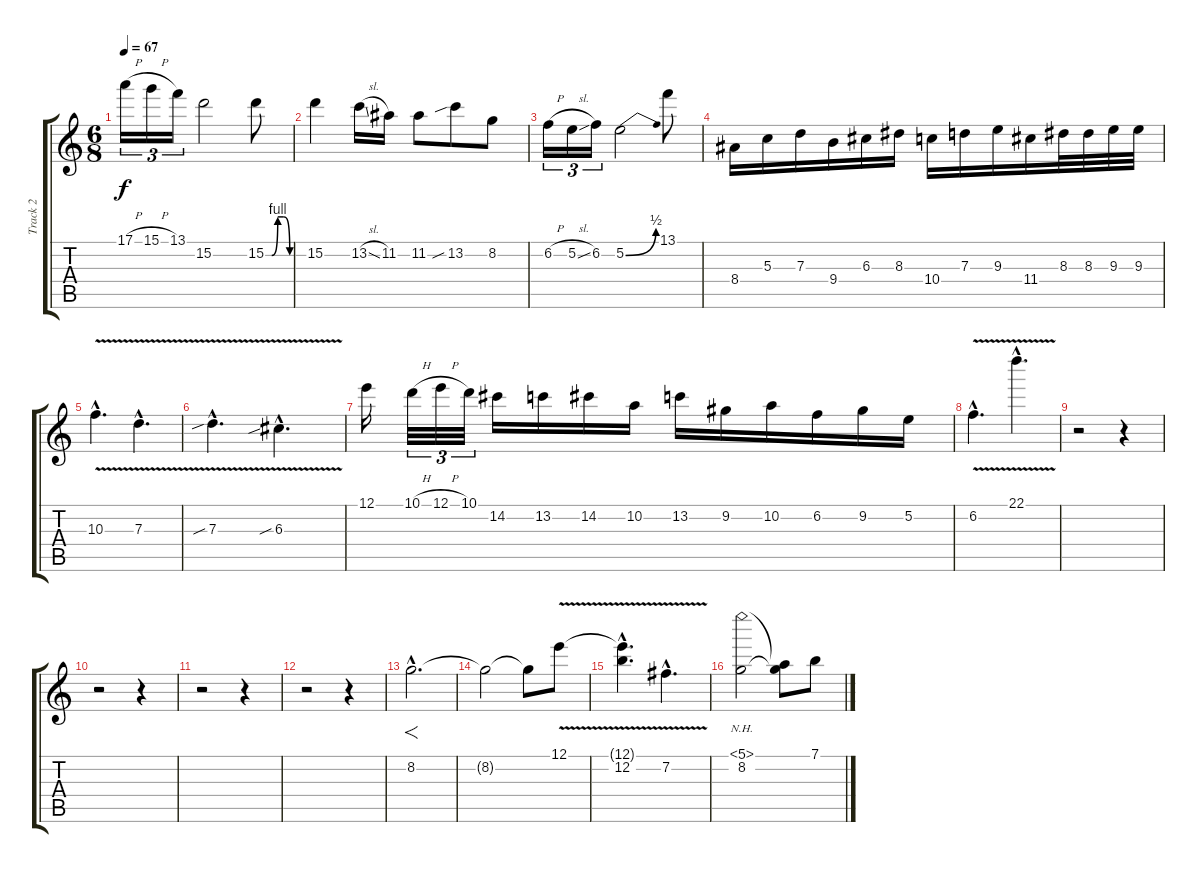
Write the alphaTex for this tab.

\track ("Track 2" "Track 2") {instrument overdrivenguitar}
\staff {score tabs}
\tuning (E4 B3 G3 D3 A2 E2) {hide}
\ts (6 8)
\tempo 67
\clef g2
\ks c
17.1{h}.16{tu (3 2) dy f} 15.1{h}.16{tu (3 2)} 13.1.16{tu (3 2)} 15.2.2 15.2{be (custom 0 0 15 0 30 4 45 4 60 0)}.8 |
15.2.4 13.2{sl}.16 11.2.16 11.2.8 13.2{sib}.8 8.2.8 |
6.2{h}.16{tu (3 2)} 5.2{sl}.16{tu (3 2)} 6.2.16{tu (3 2)} 5.2{be (bend 0 0 60 2)}.2 13.1.8 |
8.4.16 5.3.16 7.3.16 9.4.16 6.3.16 8.3.16 10.4.16 7.3.16 9.3.16 11.4.16 8.3.32 8.3.32 9.3.32 9.3.32 |
10.3{v hac}.4{d} 7.3{v hac}.4{d} |
7.3{v sib hac}.4{d} 6.3{v sib hac}.4{d} |
12.1.16 10.1{h}.32{tu (3 2)} 12.1{h}.32{tu (3 2)} 10.1.32{tu (3 2)} 14.2.16 13.2.16 14.2.16 10.2.16 13.2.16 9.2.16 10.2.16 6.2.16 9.2.16 5.2.16 |
6.2{v hac}.4{d} 22.1{v hac}.4{d} |
r.2 r.4 |
r.2 r.4 |
r.2 r.4 |
r.2 r.4 |
8.2{hac}.2{f d} |
8.2{t}.2 8.2{t}.8 12.1{v}.8 |
(12.1{hac t} 12.2{v hac}).4{d} 7.2{v hac}.4{d} |
(5.1{nh} 8.2).2 (5.1{t} 8.2{t}).8 7.1.8
